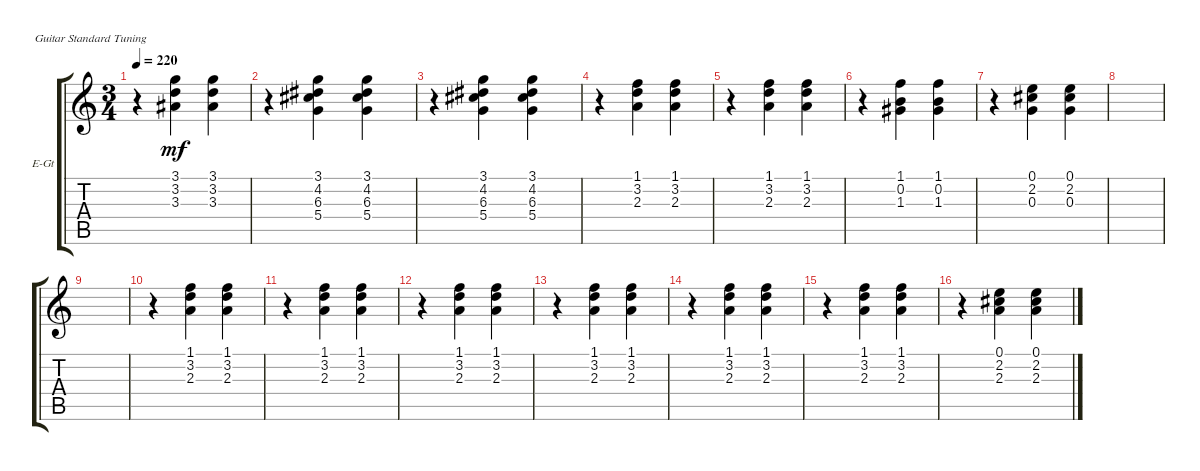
\defaultSystemsLayout 4
\bracketExtendMode groupsimilarinstruments
\firstSystemTrackNameOrientation horizontal
\otherSystemsTrackNameOrientation horizontal
\track ("Electric Guitar" "E-Gt") {instrument electricguitarclean}
\staff {score tabs}
\tuning (E4 B3 G3 D3 A2 E2)
\ts (3 4)
\tempo 220
\clef g2
\ks c
r.4{dy mf} (3.3 3.2 3.1).4 (3.3 3.2 3.1).4 |
r.4 (4.2 6.3 5.4 3.1).4 (4.2 6.3 5.4 3.1).4 |
r.4 (4.2 6.3 5.4 3.1).4 (4.2 6.3 5.4 3.1).4 |
r.4 (2.3 3.2 1.1).4 (2.3 3.2 1.1).4 |
r.4 (2.3 3.2 1.1).4 (2.3 3.2 1.1).4 |
r.4 (0.2 1.1 1.3).4 (0.2 1.1 1.3).4 |
r.4 (0.3 2.2 0.1).4 (0.3 2.2 0.1).4 |
|
|
r.4 (2.3 3.2 1.1).4 (2.3 3.2 1.1).4 |
r.4 (2.3 3.2 1.1).4 (2.3 3.2 1.1).4 |
r.4 (2.3 3.2 1.1).4 (2.3 3.2 1.1).4 |
r.4 (2.3 3.2 1.1).4 (2.3 3.2 1.1).4 |
r.4 (2.3 3.2 1.1).4 (2.3 3.2 1.1).4 |
r.4 (2.3 3.2 1.1).4 (2.3 3.2 1.1).4 |
r.4 (2.3 2.2 0.1).4 (2.3 2.2 0.1).4
